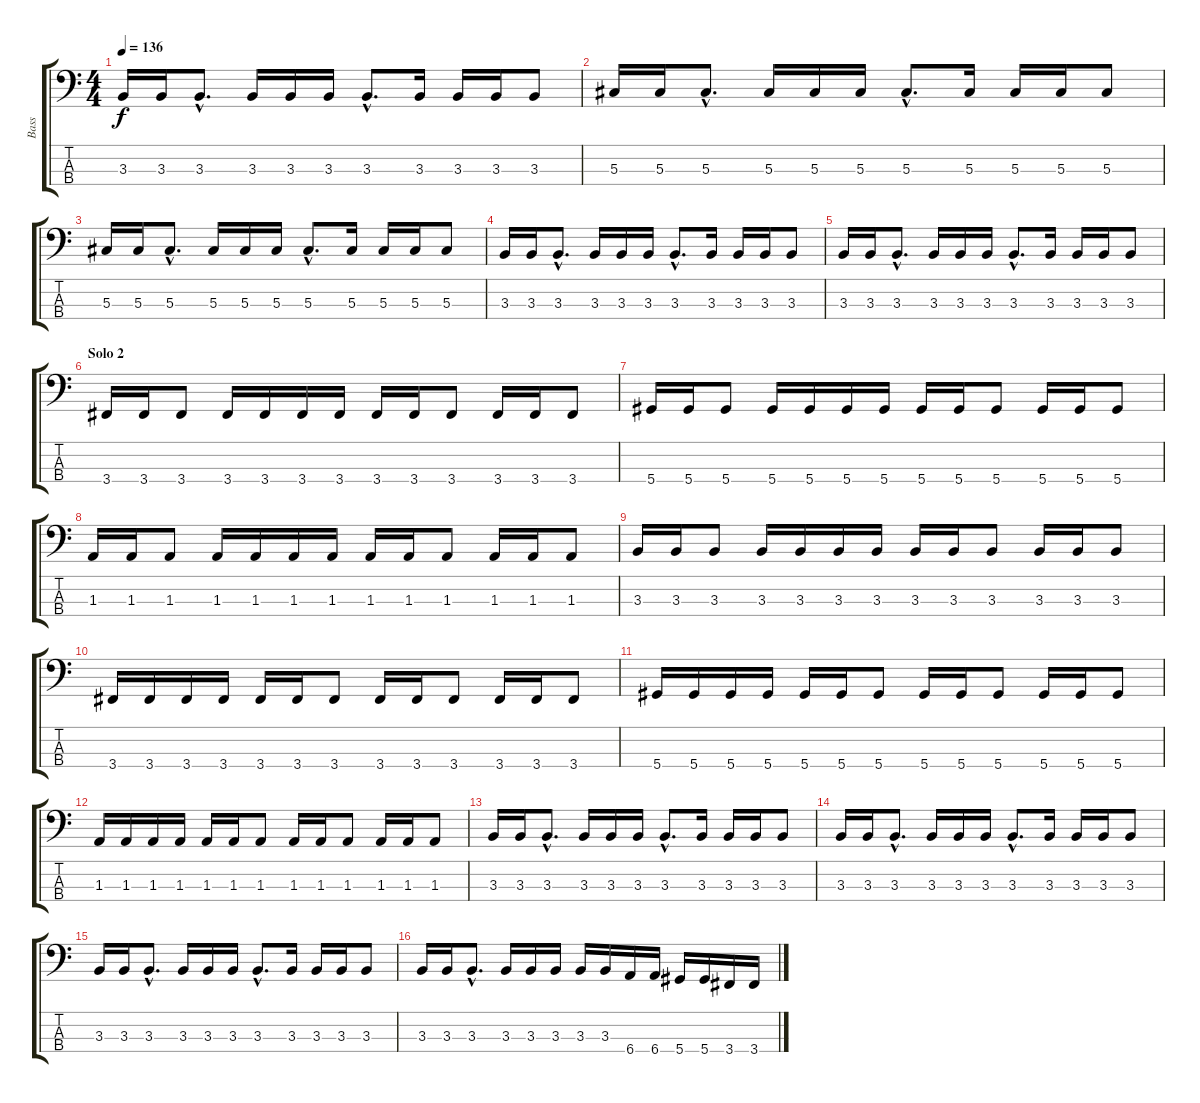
\track ("Bass" "Bass") {instrument electricbassfinger}
\staff {score tabs}
\tuning (Gb2 Db2 Ab1 Eb1) {hide}
\ts (4 4)
\tempo 136
\clef f4
\ks c
3.3.16{dy f} 3.3.16 3.3{hac}.8{d} 3.3.16 3.3.16 3.3.16 3.3{hac}.8{d} 3.3.16 3.3.16 3.3.16 3.3.8 |
5.3.16 5.3.16 5.3{hac}.8{d} 5.3.16 5.3.16 5.3.16 5.3{hac}.8{d} 5.3.16 5.3.16 5.3.16 5.3.8 |
5.3.16 5.3.16 5.3{hac}.8{d} 5.3.16 5.3.16 5.3.16 5.3{hac}.8{d} 5.3.16 5.3.16 5.3.16 5.3.8 |
3.3.16 3.3.16 3.3{hac}.8{d} 3.3.16 3.3.16 3.3.16 3.3{hac}.8{d} 3.3.16 3.3.16 3.3.16 3.3.8 |
3.3.16 3.3.16 3.3{hac}.8{d} 3.3.16 3.3.16 3.3.16 3.3{hac}.8{d} 3.3.16 3.3.16 3.3.16 3.3.8 |
\section ("" "Solo 2")
3.4.16 3.4.16 3.4.8 3.4.16 3.4.16 3.4.16 3.4.16 3.4.16 3.4.16 3.4.8 3.4.16 3.4.16 3.4.8 |
5.4.16 5.4.16 5.4.8 5.4.16 5.4.16 5.4.16 5.4.16 5.4.16 5.4.16 5.4.8 5.4.16 5.4.16 5.4.8 |
1.3.16 1.3.16 1.3.8 1.3.16 1.3.16 1.3.16 1.3.16 1.3.16 1.3.16 1.3.8 1.3.16 1.3.16 1.3.8 |
3.3.16 3.3.16 3.3.8 3.3.16 3.3.16 3.3.16 3.3.16 3.3.16 3.3.16 3.3.8 3.3.16 3.3.16 3.3.8 |
3.4.16 3.4.16 3.4.16 3.4.16 3.4.16 3.4.16 3.4.8 3.4.16 3.4.16 3.4.8 3.4.16 3.4.16 3.4.8 |
5.4.16 5.4.16 5.4.16 5.4.16 5.4.16 5.4.16 5.4.8 5.4.16 5.4.16 5.4.8 5.4.16 5.4.16 5.4.8 |
1.3.16 1.3.16 1.3.16 1.3.16 1.3.16 1.3.16 1.3.8 1.3.16 1.3.16 1.3.8 1.3.16 1.3.16 1.3.8 |
3.3.16 3.3.16 3.3{hac}.8{d} 3.3.16 3.3.16 3.3.16 3.3{hac}.8{d} 3.3.16 3.3.16 3.3.16 3.3.8 |
3.3.16 3.3.16 3.3{hac}.8{d} 3.3.16 3.3.16 3.3.16 3.3{hac}.8{d} 3.3.16 3.3.16 3.3.16 3.3.8 |
3.3.16 3.3.16 3.3{hac}.8{d} 3.3.16 3.3.16 3.3.16 3.3{hac}.8{d} 3.3.16 3.3.16 3.3.16 3.3.8 |
3.3.16 3.3.16 3.3{hac}.8{d} 3.3.16 3.3.16 3.3.16 3.3.16 3.3.16 6.4.16 6.4.16 5.4.16 5.4.16 3.4.16 3.4.16
